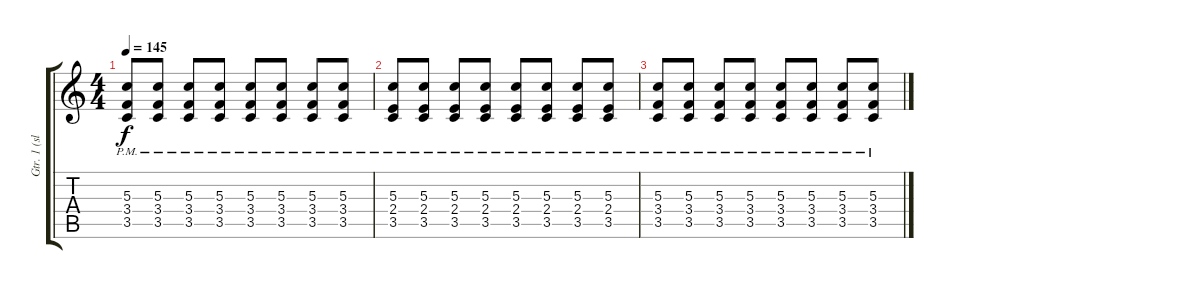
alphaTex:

\track ("Gtr. 1 (slight dist.)" "Gtr. 1 (sl") {instrument overdrivenguitar}
\staff {score tabs}
\tuning (E4 B3 G3 D3 A2 E2) {hide}
\ts (4 4)
\tempo 145
\clef g2
\ks c
(5.3{pm} 3.4{pm} 3.5{pm}).8{dy f} (5.3{pm} 3.4{pm} 3.5{pm}).8 (5.3{pm} 3.4{pm} 3.5{pm}).8 (5.3{pm} 3.4{pm} 3.5{pm}).8 (5.3{pm} 3.4{pm} 3.5{pm}).8 (5.3{pm} 3.4{pm} 3.5{pm}).8 (5.3{pm} 3.4{pm} 3.5{pm}).8 (5.3{pm} 3.4{pm} 3.5{pm}).8 |
(5.3{pm} 2.4{pm} 3.5{pm}).8 (5.3{pm} 2.4{pm} 3.5{pm}).8 (5.3{pm} 2.4{pm} 3.5{pm}).8 (5.3{pm} 2.4{pm} 3.5{pm}).8 (5.3{pm} 2.4{pm} 3.5{pm}).8 (5.3{pm} 2.4{pm} 3.5{pm}).8 (5.3{pm} 2.4{pm} 3.5{pm}).8 (5.3{pm} 2.4{pm} 3.5{pm}).8 |
(5.3{pm} 3.4{pm} 3.5{pm}).8 (5.3{pm} 3.4{pm} 3.5{pm}).8 (5.3{pm} 3.4{pm} 3.5{pm}).8 (5.3{pm} 3.4{pm} 3.5{pm}).8 (5.3{pm} 3.4{pm} 3.5{pm}).8 (5.3{pm} 3.4{pm} 3.5{pm}).8 (5.3{pm} 3.4{pm} 3.5{pm}).8 (5.3{pm} 3.4{pm} 3.5{pm}).8
